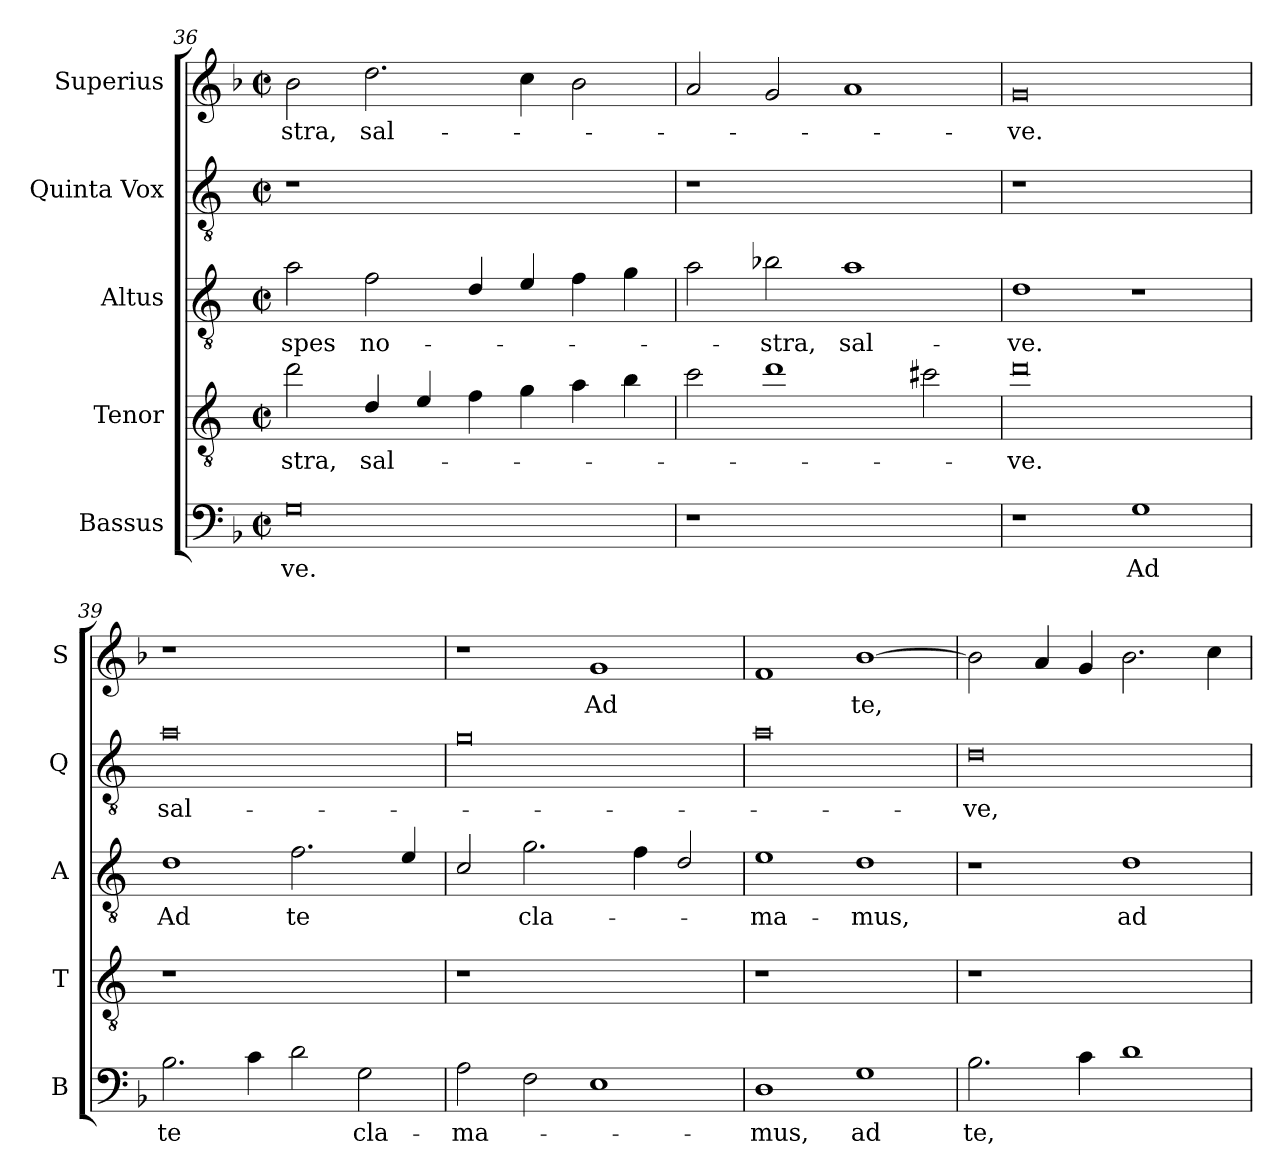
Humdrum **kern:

**kern	**text	**kern	**text	**kern	**text	**kern	**text	**kern	**text
*part5	*part5	*part4	*part4	*part3	*part3	*part2	*part2	*part1	*part1
*staff5	*staff5	*staff4	*staff4	*staff3	*staff3	*staff2	*staff2	*staff1	*staff1
*I"Bassus	*	*I"Tenor	*	*I"Altus	*	*I"Quinta Vox	*	*I"Superius	*
*I'B	*	*I'T	*	*I'A	*	*I'Q	*	*I'S	*
*clefF4	*	*clefGv2	*	*clefGv2	*	*clefGv2	*	*clefG2	*
*	*	*ITrd4c7	*	*ITrd4c7	*	*ITrd4c7	*	*	*
*k[b-]	*	*k[b-]	*	*k[b-]	*	*k[b-]	*	*k[b-]	*
*d:	*	*d:	*	*d:	*	*d:	*	*d:	*
*M2/2	*	*M2/2	*	*M2/2	*	*M2/2	*	*M2/2	*
*met(c|)	*	*met(c|)	*	*met(c|)	*	*met(c|)	*	*met(c|)	*
=36	=36	=36	=36	=36	=36	=36	=36	=36	=36
!	!LO:LY:b	!	!LO:LY:b	!	!LO:LY:b	!	!	!	!LO:LY:b
0G	-ve.	2g\	-stra,	2d\	spes	1r	.	2b-\	-stra,
!	!	!	!LO:LY:b	!	!LO:LY:b	!	!	!	!LO:LY:b
.	.	4G/	sal-	2B-\	no-	.	.	2.dd\	sal-
.	.	4A/	.	.	.	.	.	.	.
.	.	4B-\	.	4G/	.	1ryy	.	.	.
.	.	4c\	.	4A/	.	.	.	4cc\	.
.	.	4d\	.	4B-\	.	.	.	2b-\	.
.	.	4e\	.	4c\	.	.	.	.	.
=37	=37	=37	=37	=37	=37	=37	=37	=37	=37
1r	.	2f\	.	2d\	.	1r	.	2a/	.
!	!	!	!	!	!LO:LY:b	!	!	!	!
.	.	1g	.	2e-X\	-stra,	.	.	2g/	.
!	!	!	!	!	!LO:LY:b	!	!	!	!
1ryy	.	.	.	1d	sal-	1ryy	.	1a	.
.	.	2f#X\	.	.	.	.	.	.	.
=38	=38	=38	=38	=38	=38	=38	=38	=38	=38
!	!	!	!LO:LY:b	!	!LO:LY:b	!	!	!	!LO:LY:b
1r	.	0g	-ve.	1G	-ve.	1r	.	0g	-ve.
!	!LO:LY:b	!	!	!	!	!	!	!	!
1G	Ad	.	.	1r	.	1ryy	.	.	.
=39	=39	=39	=39	=39	=39	=39	=39	=39	=39
!	!LO:LY:b	!	!	!	!LO:LY:b	!	!LO:LY:b	!	!
2.B-\	te	1r	.	1G	Ad	0d	sal-	1r	.
4c\	.	.	.	.	.	.	.	.	.
!	!	!	!	!	!LO:LY:b	!	!	!	!
2d\	.	1ryy	.	2.B-\	te	.	.	1ryy	.
!	!LO:LY:b	!	!	!	!	!	!	!	!
2G\	cla-	.	.	.	.	.	.	.	.
.	.	.	.	4A/	.	.	.	.	.
!!LO:PB:g=z
=40	=40	=40	=40	=40	=40	=40	=40	=40	=40
!	!LO:LY:b	!	!	!	!	!	!	!	!
2A\	-ma-	1r	.	2F/	.	0c	.	1r	.
!	!	!	!	!	!LO:LY:b	!	!	!	!
2F\	.	.	.	2.c\	cla-	.	.	.	.
!	!	!	!	!	!	!	!	!	!LO:LY:b
1E	.	1ryy	.	.	.	.	.	1g	Ad
.	.	.	.	4B-\	.	.	.	.	.
.	.	.	.	2G/	.	.	.	.	.
=41	=41	=41	=41	=41	=41	=41	=41	=41	=41
!	!LO:LY:b	!	!	!	!LO:LY:b	!	!	!	!
1D	-mus,	1r	.	1A	-ma-	0d	.	1f	.
!	!LO:LY:b	!	!	!	!LO:LY:b	!	!	!	!LO:LY:b
1G	ad	1ryy	.	1G	-mus,	.	.	[1b-	te,
=42	=42	=42	=42	=42	=42	=42	=42	=42	=42
!	!LO:LY:b	!	!	!	!	!	!LO:LY:b	!	!
2.B-\	te,	1r	.	1r	.	0G	-ve,	2b-\]	.
.	.	.	.	.	.	.	.	4a/	.
4c\	.	.	.	.	.	.	.	4g/	.
!	!	!	!	!	!LO:LY:b	!	!	!	!
1d	.	1ryy	.	1G	ad	.	.	2.b-\	.
.	.	.	.	.	.	.	.	4cc\	.
=	=	=	=	=	=	=	=	=	=
*-	*-	*-	*-	*-	*-	*-	*-	*-	*-
